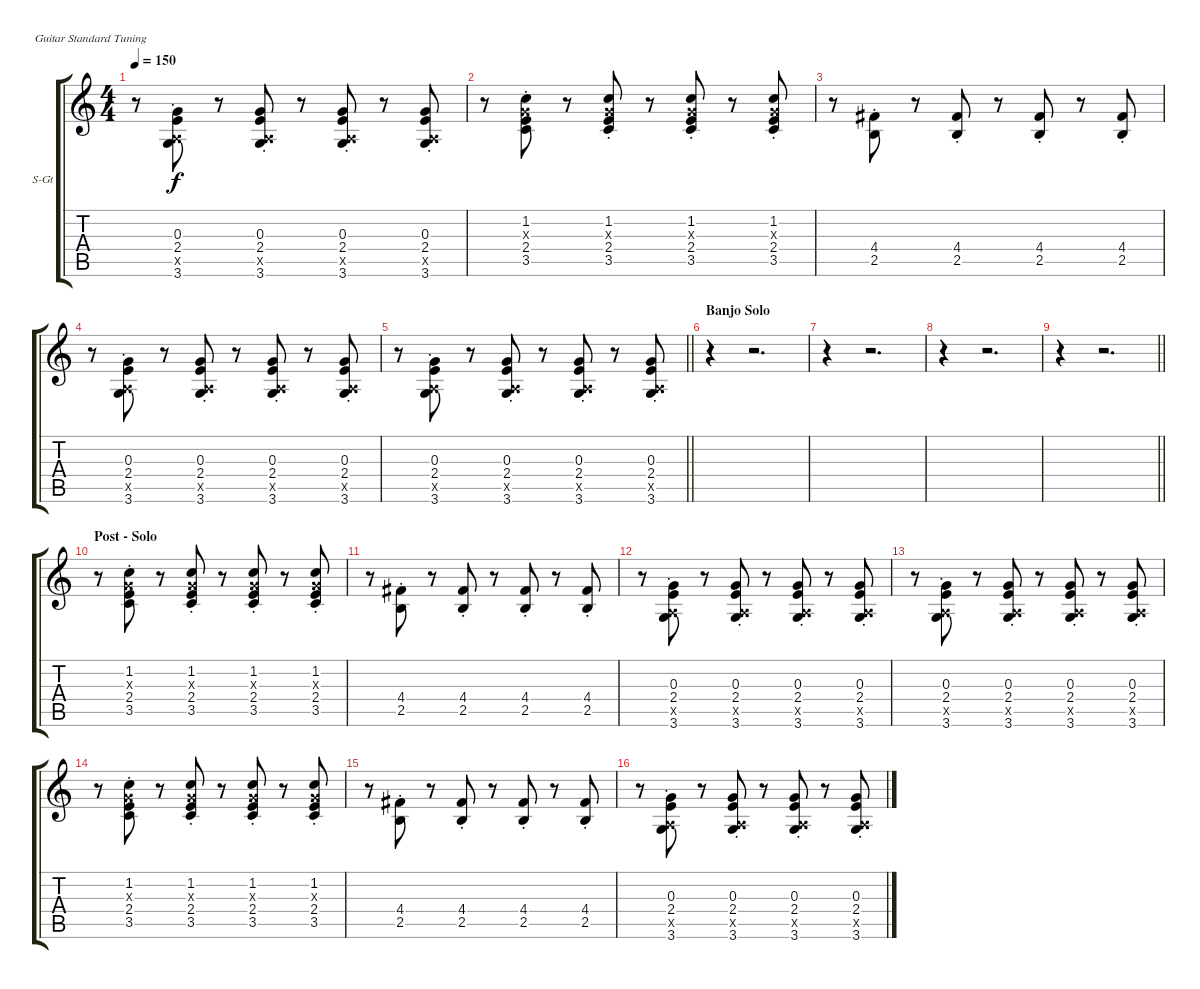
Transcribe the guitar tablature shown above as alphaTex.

\bracketExtendMode groupsimilarinstruments
\firstSystemTrackNameOrientation horizontal
\otherSystemsTrackNameOrientation horizontal
\track ("Accordion" "S-Gt") {instrument accordion}
\staff {score tabs}
\tuning (E4 B3 G3 D3 A2 E2)
\displaytranspose 12
\ts (4 4)
\tempo 150
\clef g2
\ks c
r.8{dy f beam Down} (0.3{st} 2.4{st} 0.5{x} 3.6{st}).8{beam Up} r.8{beam Up} (0.3{st} 2.4{st} 0.5{x} 3.6{st}).8{beam Up} r.8{beam Up} (0.3{st} 2.4{st} 0.5{x} 3.6{st}).8{beam Up} r.8{beam Up} (0.3{st} 2.4{st} 0.5{x} 3.6{st}).8{beam Up} |
r.8{beam Down} (1.2{st} 0.3{x} 2.4{st} 3.5{st}).8{beam Up} r.8{beam Up} (1.2{st} 0.3{x} 2.4{st} 3.5{st}).8{beam Up} r.8{beam Up} (1.2{st} 0.3{x} 2.4{st} 3.5{st}).8{beam Up} r.8{beam Up} (1.2{st} 0.3{x} 2.4{st} 3.5{st}).8{beam Up} |
r.8{beam Down} (4.4{st acc #} 2.5{st}).8{beam Up} r.8{beam Up} (4.4{st acc #} 2.5{st}).8{beam Up} r.8{beam Up} (4.4{st acc #} 2.5{st}).8{beam Up} r.8{beam Up} (4.4{st acc #} 2.5{st}).8{beam Up} |
r.8{beam Down} (0.3{st} 2.4{st} 0.5{x} 3.6{st}).8{beam Up} r.8{beam Up} (0.3{st} 2.4{st} 0.5{x} 3.6{st}).8{beam Up} r.8{beam Up} (0.3{st} 2.4{st} 0.5{x} 3.6{st}).8{beam Up} r.8{beam Up} (0.3{st} 2.4{st} 0.5{x} 3.6{st}).8{beam Up} |
\barLineRight lightlight
r.8{beam Down} (0.3{st} 2.4{st} 0.5{x} 3.6{st}).8{beam Up} r.8{beam Up} (0.3{st} 2.4{st} 0.5{x} 3.6{st}).8{beam Up} r.8{beam Up} (0.3{st} 2.4{st} 0.5{x} 3.6{st}).8{beam Up} r.8{beam Up} (0.3{st} 2.4{st} 0.5{x} 3.6{st}).8{beam Up} |
\section ("" "Banjo Solo")
r.4{beam Down} r.2{d beam Down} |
r.4{beam Down} r.2{d beam Down} |
r.4{beam Down} r.2{d beam Down} |
\barLineRight lightlight
r.4{beam Down} r.2{d beam Down} |
\section ("" "Post - Solo")
r.8{beam Down} (1.2{st} 0.3{x} 2.4{st} 3.5{st}).8{beam Up} r.8{beam Up} (1.2{st} 0.3{x} 2.4{st} 3.5{st}).8{beam Up} r.8{beam Up} (1.2{st} 0.3{x} 2.4{st} 3.5{st}).8{beam Up} r.8{beam Up} (1.2{st} 0.3{x} 2.4{st} 3.5{st}).8{beam Up} |
r.8{beam Down} (4.4{st acc #} 2.5{st}).8{beam Up} r.8{beam Up} (4.4{st acc #} 2.5{st}).8{beam Up} r.8{beam Up} (4.4{st acc #} 2.5{st}).8{beam Up} r.8{beam Up} (4.4{st acc #} 2.5{st}).8{beam Up} |
r.8{beam Down} (0.3{st} 2.4{st} 0.5{x} 3.6{st}).8{beam Up} r.8{beam Up} (0.3{st} 2.4{st} 0.5{x} 3.6{st}).8{beam Up} r.8{beam Up} (0.3{st} 2.4{st} 0.5{x} 3.6{st}).8{beam Up} r.8{beam Up} (0.3{st} 2.4{st} 0.5{x} 3.6{st}).8{beam Up} |
r.8{beam Down} (0.3{st} 2.4{st} 0.5{x} 3.6{st}).8{beam Up} r.8{beam Up} (0.3{st} 2.4{st} 0.5{x} 3.6{st}).8{beam Up} r.8{beam Up} (0.3{st} 2.4{st} 0.5{x} 3.6{st}).8{beam Up} r.8{beam Up} (0.3{st} 2.4{st} 0.5{x} 3.6{st}).8{beam Up} |
r.8{beam Down} (1.2{st} 0.3{x} 2.4{st} 3.5{st}).8{beam Up} r.8{beam Up} (1.2{st} 0.3{x} 2.4{st} 3.5{st}).8{beam Up} r.8{beam Up} (1.2{st} 0.3{x} 2.4{st} 3.5{st}).8{beam Up} r.8{beam Up} (1.2{st} 0.3{x} 2.4{st} 3.5{st}).8{beam Up} |
r.8{beam Down} (4.4{st acc #} 2.5{st}).8{beam Up} r.8{beam Up} (4.4{st acc #} 2.5{st}).8{beam Up} r.8{beam Up} (4.4{st acc #} 2.5{st}).8{beam Up} r.8{beam Up} (4.4{st acc #} 2.5{st}).8{beam Up} |
r.8{beam Down} (0.3{st} 2.4{st} 0.5{x} 3.6{st}).8{beam Up} r.8{beam Up} (0.3{st} 2.4{st} 0.5{x} 3.6{st}).8{beam Up} r.8{beam Up} (0.3{st} 2.4{st} 0.5{x} 3.6{st}).8{beam Up} r.8{beam Up} (0.3{st} 2.4{st} 0.5{x} 3.6{st}).8{beam Up}
